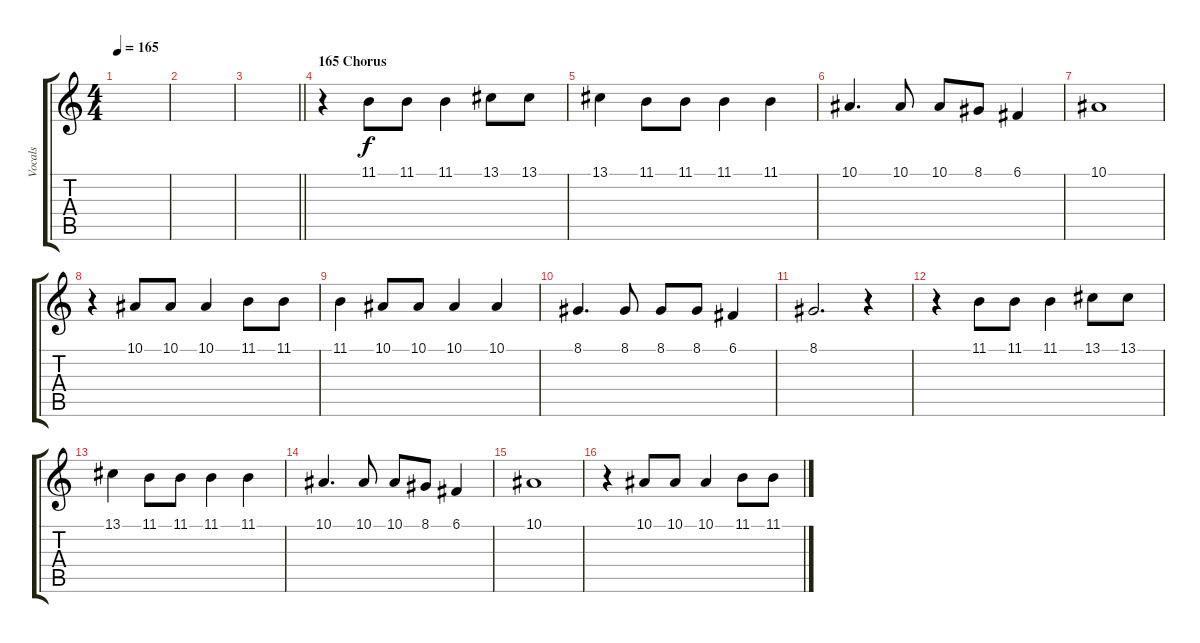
\track ("Vocals" "Vocals") {instrument lead6voice}
\staff {score tabs}
\tuning (C4 G3 Eb3 Bb2 F2 C2) {hide}
\ts (4 4)
\tempo 165
\clef g2
\ks c
|
|
\barLineRight lightlight
|
\section ("" "165 Chorus")
r.4 11.1.8 11.1.8 11.1.4 13.1.8 13.1.8 |
13.1.4 11.1.8 11.1.8 11.1.4 11.1.4 |
10.1.4{d} 10.1.8 10.1.8 8.1.8 6.1.4 |
10.1.1 |
r.4 10.1.8 10.1.8 10.1.4 11.1.8 11.1.8 |
11.1.4 10.1.8 10.1.8 10.1.4 10.1.4 |
8.1.4{d} 8.1.8 8.1.8 8.1.8 6.1.4 |
8.1.2{d} r.4 |
r.4 11.1.8 11.1.8 11.1.4 13.1.8 13.1.8 |
13.1.4 11.1.8 11.1.8 11.1.4 11.1.4 |
10.1.4{d} 10.1.8 10.1.8 8.1.8 6.1.4 |
10.1.1 |
r.4 10.1.8 10.1.8 10.1.4 11.1.8 11.1.8
